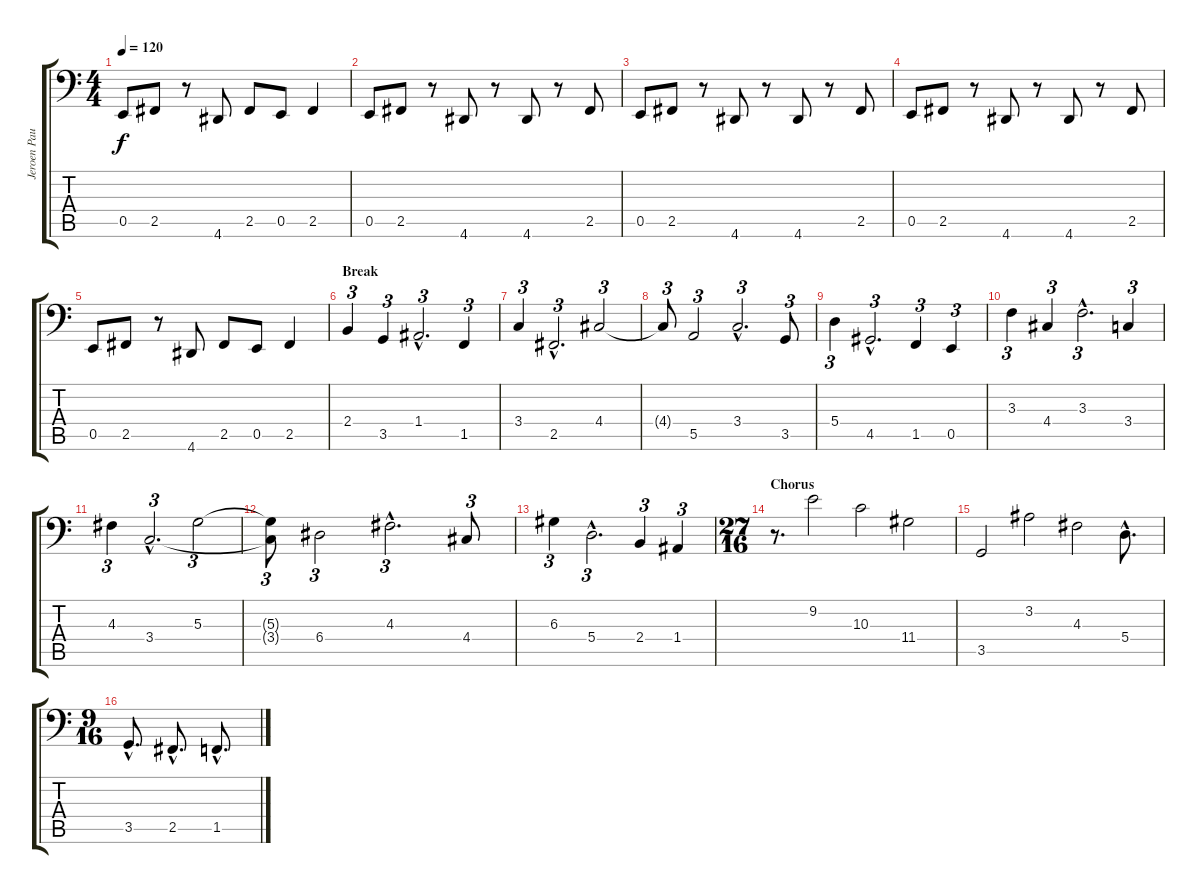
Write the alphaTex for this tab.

\track ("Jeroen Paul Thesseling" "Jeroen Pau") {instrument electricbasspick}
\staff {score tabs}
\tuning (C3 G2 D2 A1 E1 B0) {hide}
\ts (4 4)
\tempo 120
\clef f4
\ks c
0.5.8{dy f} 2.5.8 r.8 4.6.8 2.5.8 0.5.8 2.5.4 |
0.5.8 2.5.8 r.8 4.6.8 r.8 4.6.8 r.8 2.5.8 |
0.5.8 2.5.8 r.8 4.6.8 r.8 4.6.8 r.8 2.5.8 |
0.5.8 2.5.8 r.8 4.6.8 r.8 4.6.8 r.8 2.5.8 |
0.5.8 2.5.8 r.8 4.6.8 2.5.8 0.5.8 2.5.4 |
\section ("" "Break")
2.4.4{tu (3 2)} 3.5.4{tu (3 2)} 1.4{hac}.2{d tu (3 2)} 1.5.4{tu (3 2)} |
3.4.4{tu (3 2)} 2.5{hac}.2{d tu (3 2)} 4.4.2{tu (3 2)} |
4.4{t}.8{tu (3 2)} 5.5.2{tu (3 2)} 3.4{hac}.2{d tu (3 2)} 3.5.8{tu (3 2)} |
5.4.4{tu (3 2)} 4.5{hac}.2{d tu (3 2)} 1.5.4{tu (3 2)} 0.5.4{tu (3 2)} |
3.3.4{tu (3 2)} 4.4.4{tu (3 2)} 3.3{hac}.2{d tu (3 2)} 3.4.4{tu (3 2)} |
4.3.4{tu (3 2)} 3.4{hac}.2{d tu (3 2)} 5.3.2{tu (3 2)} |
(5.3{t} 3.4{t}).8{tu (3 2)} 6.4.2{tu (3 2)} 4.3{hac}.2{d tu (3 2)} 4.4.8{tu (3 2)} |
6.3.4{tu (3 2)} 5.4{hac}.2{d tu (3 2)} 2.4.4{tu (3 2)} 1.4.4{tu (3 2)} |
\ts (27 16)
\section ("" "Chorus")
r.8{d} 9.2.2 10.3.2 11.4.2 |
3.5.2 3.2.2 4.3.2 5.4{hac}.8{d} |
\ts (9 16)
3.5{hac}.8{d} 2.5{hac}.8{d} 1.5{hac}.8{d}
